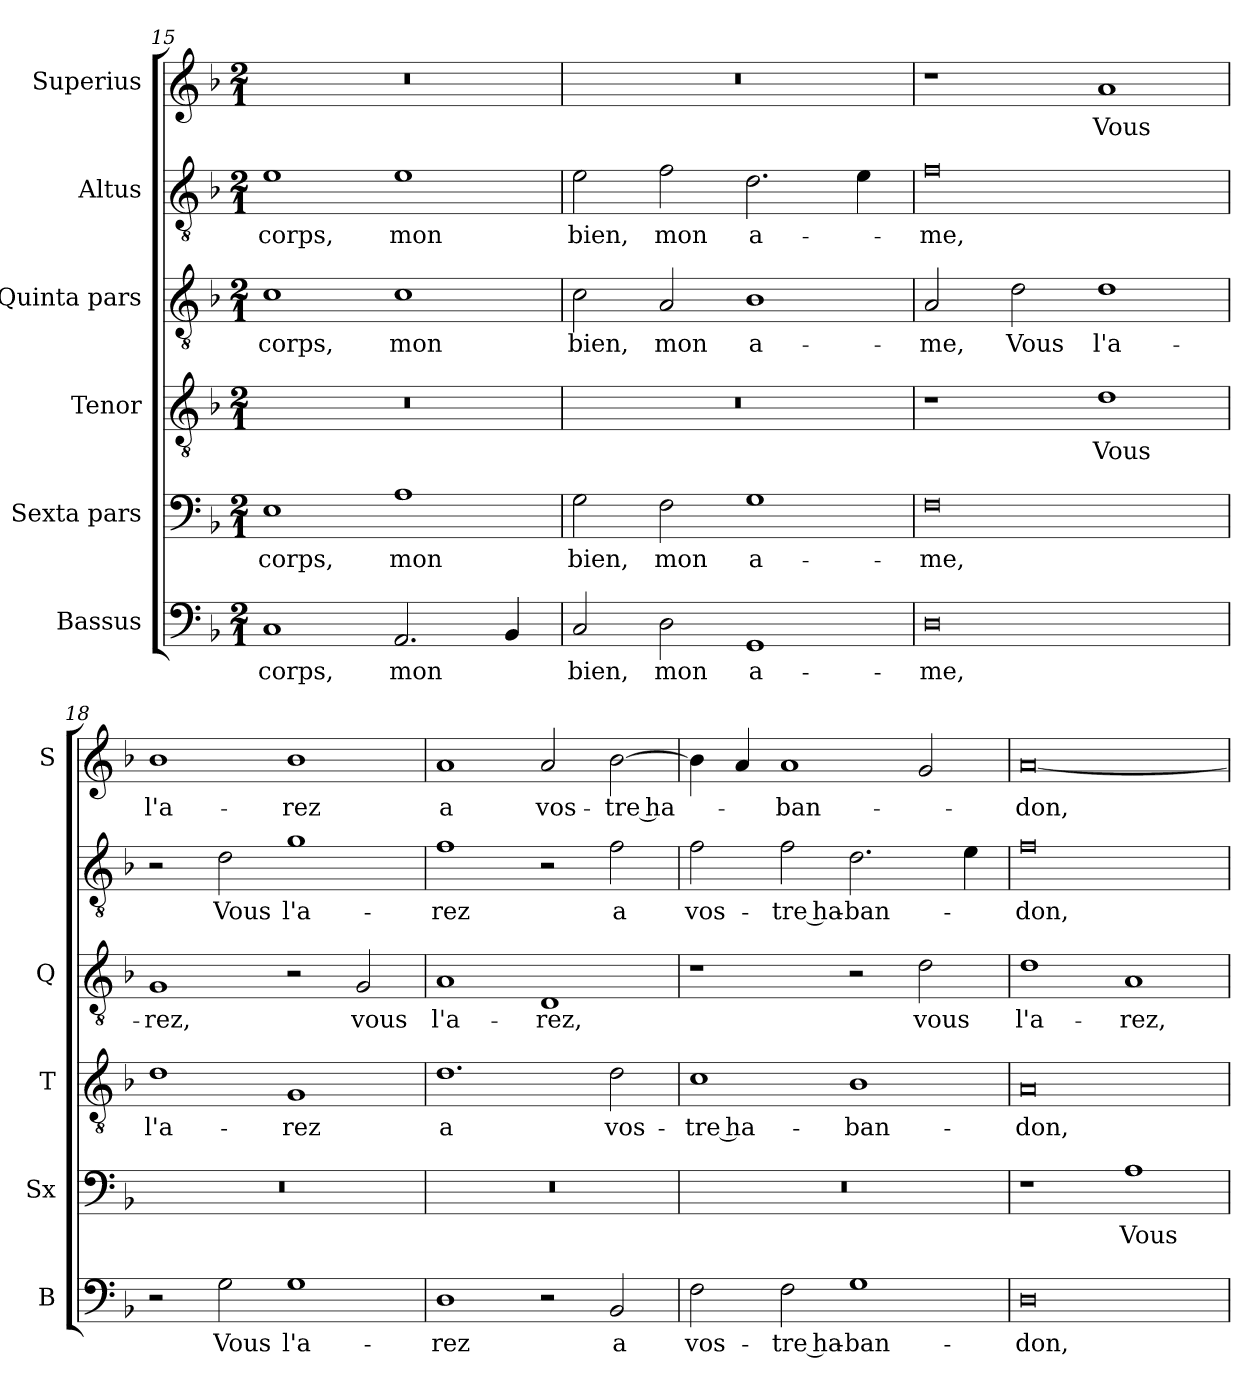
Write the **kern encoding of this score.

**kern	**text	**kern	**text	**kern	**text	**kern	**text	**kern	**text	**kern	**text
*part6	*part6	*part5	*part5	*part4	*part4	*part3	*part3	*part2	*part2	*part1	*part1
*staff6	*staff6	*staff5	*staff5	*staff4	*staff4	*staff3	*staff3	*staff2	*staff2	*staff1	*staff1
*I"Bassus	*	*I"Sexta pars	*	*I"Tenor	*	*I"Quinta pars	*	*I"Altus	*	*I"Superius	*
*I'B	*	*I'Sx	*	*I'T	*	*I'Q	*	*	*	*I'S	*
*clefF4	*	*clefF4	*	*clefGv2	*	*clefGv2	*	*clefGv2	*	*clefG2	*
*k[b-]	*	*k[b-]	*	*k[b-]	*	*k[b-]	*	*k[b-]	*	*k[b-]	*
*M2/1	*	*M2/1	*	*M2/1	*	*M2/1	*	*M2/1	*	*M2/1	*
=15	=15	=15	=15	=15	=15	=15	=15	=15	=15	=15	=15
1C	corps,	1E	corps,	0r	.	1c	corps,	1e	corps,	0r	.
2.AA/	mon	1A	mon	.	.	1c	mon	1e	mon	.	.
4BB-/	.	.	.	.	.	.	.	.	.	.	.
=16	=16	=16	=16	=16	=16	=16	=16	=16	=16	=16	=16
2C/	bien,	2G\	bien,	0r	.	2c\	bien,	2e\	bien,	0r	.
2D\	mon	2F\	mon	.	.	2A/	mon	2f\	mon	.	.
1GG	a-	1G	a-	.	.	1B-	a-	2.d\	a-	.	.
.	.	.	.	.	.	.	.	4e\	.	.	.
=17	=17	=17	=17	=17	=17	=17	=17	=17	=17	=17	=17
0D	-me,	0F	-me,	1r	.	2A/	-me,	0f	-me,	1r	.
.	.	.	.	.	.	2d\	Vous	.	.	.	.
.	.	.	.	1d	Vous	1d	l'a-	.	.	1a	Vous
=18	=18	=18	=18	=18	=18	=18	=18	=18	=18	=18	=18
2r	.	0r	.	1d	l'a-	1G	-rez,	2r	.	1b-	l'a-
2G\	Vous	.	.	.	.	.	.	2d\	Vous	.	.
1G	l'a-	.	.	1G	-rez	2r	.	1g	l'a-	1b-	-rez
.	.	.	.	.	.	2G/	vous	.	.	.	.
=19	=19	=19	=19	=19	=19	=19	=19	=19	=19	=19	=19
1D	-rez	0r	.	1.d	a	1A	l'a-	1f	-rez	1a	a
2r	.	.	.	.	.	1D	-rez,	2r	.	2a/	vos-
2BB-/	a	.	.	2d\	vos-	.	.	2f\	a	[2b-\	-tre ha-
=20	=20	=20	=20	=20	=20	=20	=20	=20	=20	=20	=20
2F\	vos-	0r	.	1c	-tre ha-	1r	.	2f\	vos-	4b-\]	.
.	.	.	.	.	.	.	.	.	.	4a/	.
2F\	-tre ha-	.	.	.	.	.	.	2f\	-tre ha-	1a	-ban-
1G	-ban-	.	.	1B-	-ban-	2r	.	2.d\	-ban-	.	.
.	.	.	.	.	.	2d\	vous	.	.	2g/	.
.	.	.	.	.	.	.	.	4e\	.	.	.
=21	=21	=21	=21	=21	=21	=21	=21	=21	=21	=21	=21
0D	-don,	1r	.	0A	-don,	1d	l'a-	0f	-don,	[0a	-don,
.	.	1A	Vous	.	.	1A	-rez,	.	.	.	.
=	=	=	=	=	=	=	=	=	=	=	=
*-	*-	*-	*-	*-	*-	*-	*-	*-	*-	*-	*-
